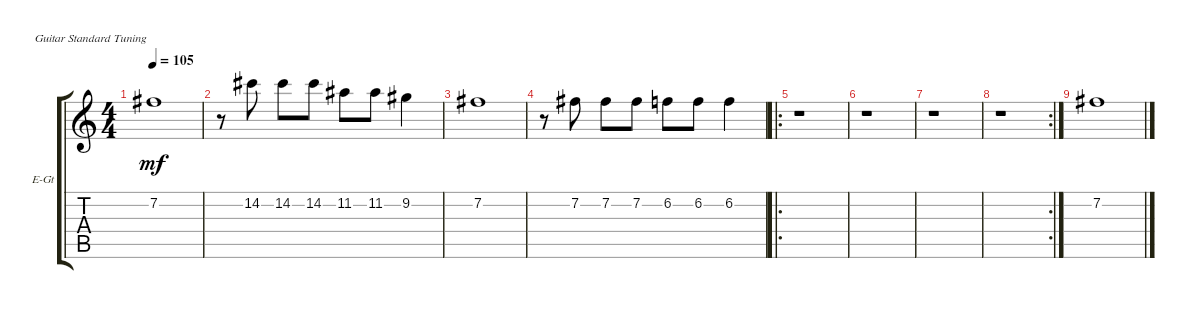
\defaultSystemsLayout 4
\bracketExtendMode groupsimilarinstruments
\firstSystemTrackNameOrientation horizontal
\otherSystemsTrackNameOrientation horizontal
\track ("Electric Guitar" "E-Gt") {instrument electricguitarclean}
\staff {score tabs}
\tuning (E4 B3 G3 D3 A2 E2)
\ts (4 4)
\tempo 105
\clef g2
\ks c
7.2.1{dy mf} |
r.8 14.2.8 14.2.8 14.2.8 11.2.8 11.2.8 9.2.4 |
7.2.1 |
r.8 7.2.8 7.2.8 7.2.8 6.2.8 6.2.8 6.2.4 |
\ro
r.1 |
r.1 |
r.1 |
\rc 2
r.1 |
7.2.1
